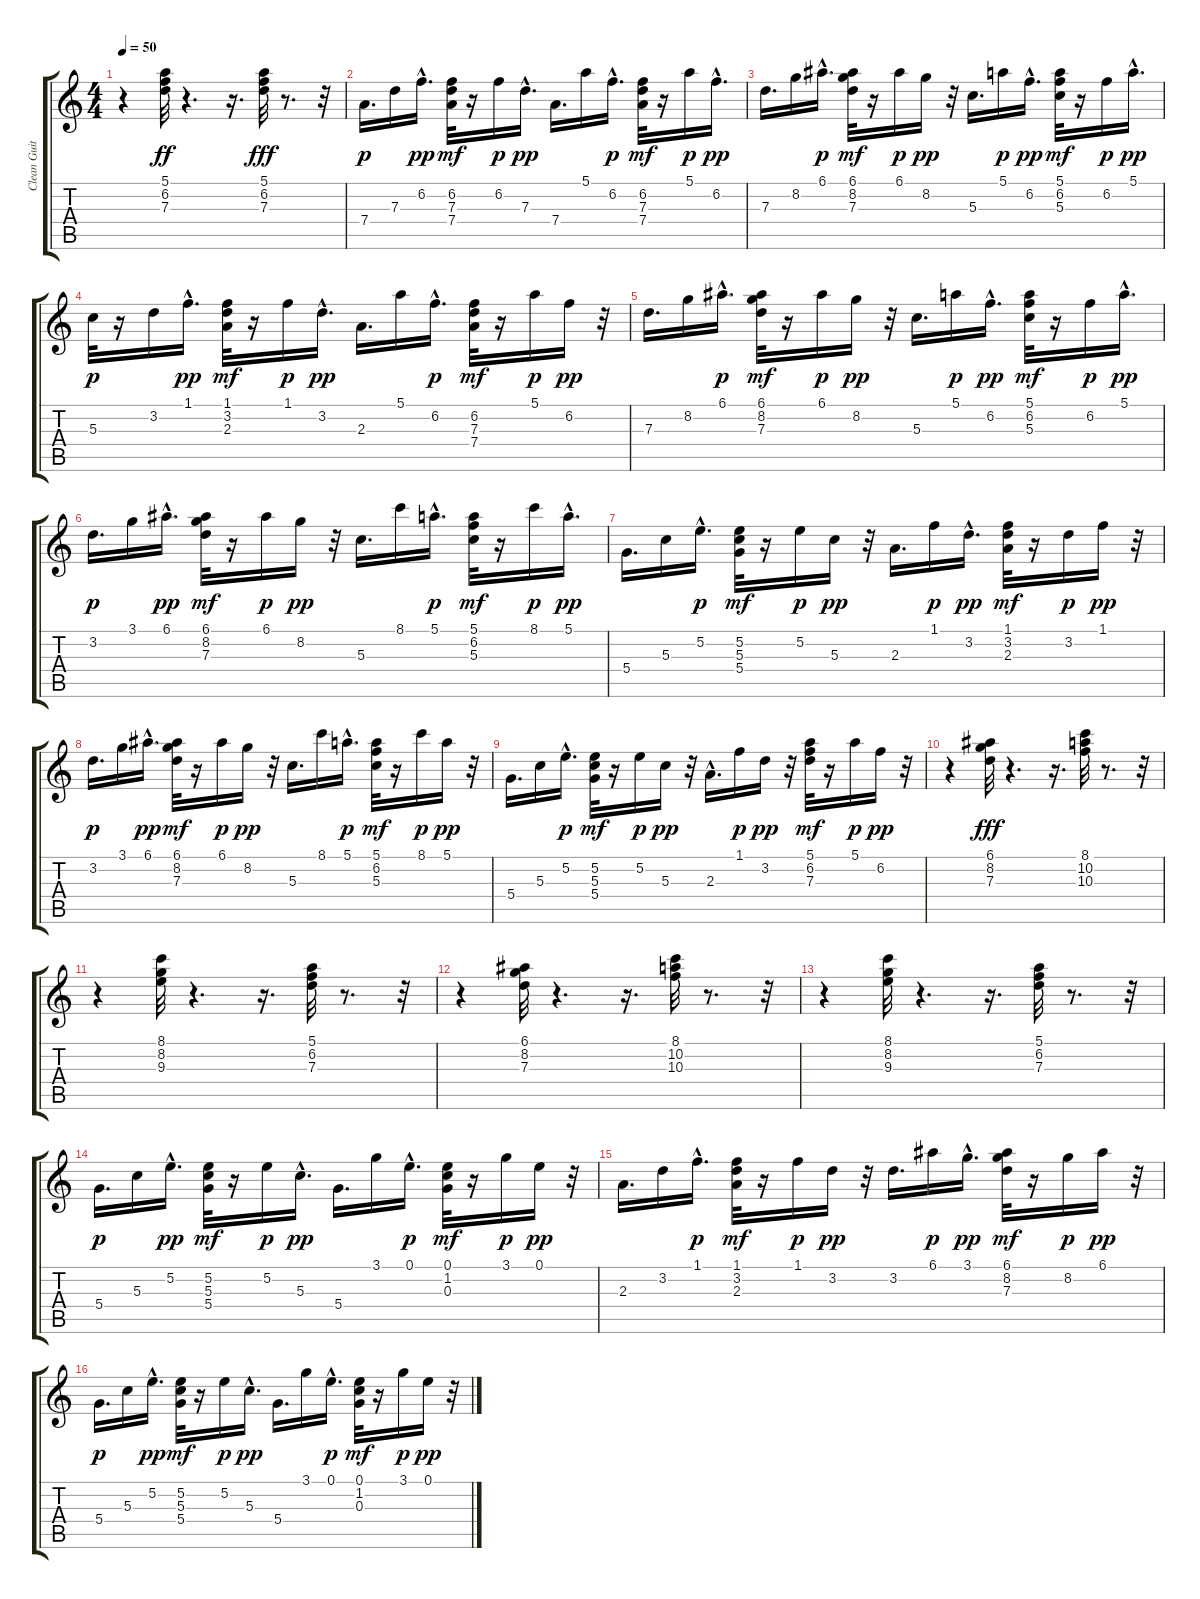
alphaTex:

\track ("Clean Guitar" "Clean Guit") {instrument electricguitarclean}
\staff {score tabs}
\tuning (E4 B3 G3 D3 A2 E2) {hide}
\ts (4 4)
\tempo 50
\clef g2
\ks c
r.4{dy fff} (5.1 6.2 7.3).32{dy ff} r.4{d} r.16{d} (5.1 6.2 7.3).32{dy fff} r.8{d} r.32 |
7.4.16{d dy p balance 0 instrument electricguitarclean} 7.3.16 6.2{hac}.16{d dy pp} (6.2 7.3 7.4).32{dy mf balance 16} r.16 6.2.16{dy p balance 0} 7.3{hac}.16{d dy pp} 7.4.16{d} 5.1.16 6.2{hac}.16{d dy p} (6.2 7.3 7.4).32{dy mf balance 16} r.16 5.1.16{dy p balance 0} 6.2{hac}.16{d dy pp} |
7.3.16{d} 8.2.16 6.1{hac}.16{d dy p} (6.1 8.2 7.3).32{dy mf balance 16} r.16 6.1.16{dy p balance 0} 8.2.16{dy pp} r.32 5.3.16{d} 5.1.16{dy p} 6.2{hac}.16{d dy pp} (5.1 6.2 5.3).32{dy mf balance 16} r.16 6.2.16{dy p balance 0} 5.1{hac}.16{d dy pp} |
5.3.32{dy p} r.16 3.2.16 1.1{hac}.16{d dy pp} (1.1 3.2 2.3).32{dy mf balance 16} r.16 1.1.16{dy p balance 0} 3.2{hac}.16{d dy pp} 2.3.16{d} 5.1.16 6.2{hac}.16{d dy p} (6.2 7.3 7.4).32{dy mf balance 16} r.16 5.1.16{dy p balance 0} 6.2.16{dy pp} r.32 |
7.3.16{d} 8.2.16 6.1{hac}.16{d dy p} (6.1 8.2 7.3).32{dy mf balance 16} r.16 6.1.16{dy p balance 0} 8.2.16{dy pp} r.32 5.3.16{d} 5.1.16{dy p} 6.2{hac}.16{d dy pp} (5.1 6.2 5.3).32{dy mf balance 16} r.16 6.2.16{dy p balance 0} 5.1{hac}.16{d dy pp} |
3.2.16{d dy p} 3.1.16 6.1{hac}.16{d dy pp} (6.1 8.2 7.3).32{dy mf balance 16} r.16 6.1.16{dy p balance 0} 8.2.16{dy pp} r.32 5.3.16{d} 8.1.16 5.1{hac}.16{d dy p} (5.1 6.2 5.3).32{dy mf balance 16} r.16 8.1.16{dy p balance 0} 5.1{hac}.16{d dy pp} |
5.4.16{d} 5.3.16 5.2{hac}.16{d dy p} (5.2 5.3 5.4).32{dy mf balance 16} r.16 5.2.16{dy p balance 0} 5.3.16{dy pp} r.32 2.3.16{d} 1.1.16{dy p} 3.2{hac}.16{d dy pp} (1.1 3.2 2.3).32{dy mf balance 16} r.16 3.2.16{dy p balance 0} 1.1.16{dy pp} r.32 |
3.2.16{d dy p} 3.1.16 6.1{hac}.16{d dy pp} (6.1 8.2 7.3).32{dy mf balance 16} r.16 6.1.16{dy p balance 0} 8.2.16{dy pp} r.32 5.3.16{d} 8.1.16 5.1{hac}.16{d dy p} (5.1 6.2 5.3).32{dy mf balance 16} r.16 8.1.16{dy p balance 0} 5.1.16{dy pp} r.32 |
5.4.16{d} 5.3.16 5.2{hac}.16{d dy p} (5.2 5.3 5.4).32{dy mf balance 16} r.16 5.2.16{dy p balance 0} 5.3.16{dy pp} r.32 2.3{hac}.16{d} 1.1.16{dy p} 3.2.16{dy pp} r.32 (5.1 6.2 7.3).32{dy mf balance 16} r.16 5.1.16{dy p balance 0} 6.2.16{dy pp} r.32 |
r.4 (6.1 8.2 7.3).32{dy fff balance 16 instrument electricguitarclean} r.4{d} r.16{d} (8.1 10.2 10.3).32 r.8{d} r.32 |
r.4 (8.1 8.2 9.3).32 r.4{d} r.16{d} (5.1 6.2 7.3).32 r.8{d} r.32 |
r.4 (6.1 8.2 7.3).32 r.4{d} r.16{d} (8.1 10.2 10.3).32 r.8{d} r.32 |
r.4 (8.1 8.2 9.3).32 r.4{d} r.16{d} (5.1 6.2 7.3).32 r.8{d} r.32 |
5.4.16{d dy p balance 0 instrument electricguitarclean} 5.3.16 5.2{hac}.16{d dy pp} (5.2 5.3 5.4).32{dy mf balance 16} r.16 5.2.16{dy p balance 0} 5.3{hac}.16{d dy pp} 5.4.16{d} 3.1.16 0.1{hac}.16{d dy p} (0.1 1.2 0.3).32{dy mf balance 16} r.16 3.1.16{dy p balance 0} 0.1.16{dy pp} r.32 |
2.3.16{d} 3.2.16 1.1{hac}.16{d dy p} (1.1 3.2 2.3).32{dy mf balance 16} r.16 1.1.16{dy p balance 0} 3.2.16{dy pp} r.32 3.2.16{d} 6.1.16{dy p} 3.1{hac}.16{d dy pp} (6.1 8.2 7.3).32{dy mf balance 16} r.16 8.2.16{dy p balance 0} 6.1.16{dy pp} r.32 |
5.4.16{d dy p} 5.3.16 5.2{hac}.16{d dy pp} (5.2 5.3 5.4).32{dy mf balance 16} r.16 5.2.16{dy p balance 0} 5.3{hac}.16{d dy pp} 5.4.16{d} 3.1.16 0.1{hac}.16{d dy p} (0.1 1.2 0.3).32{dy mf balance 16} r.16 3.1.16{dy p balance 0} 0.1.16{dy pp} r.32
